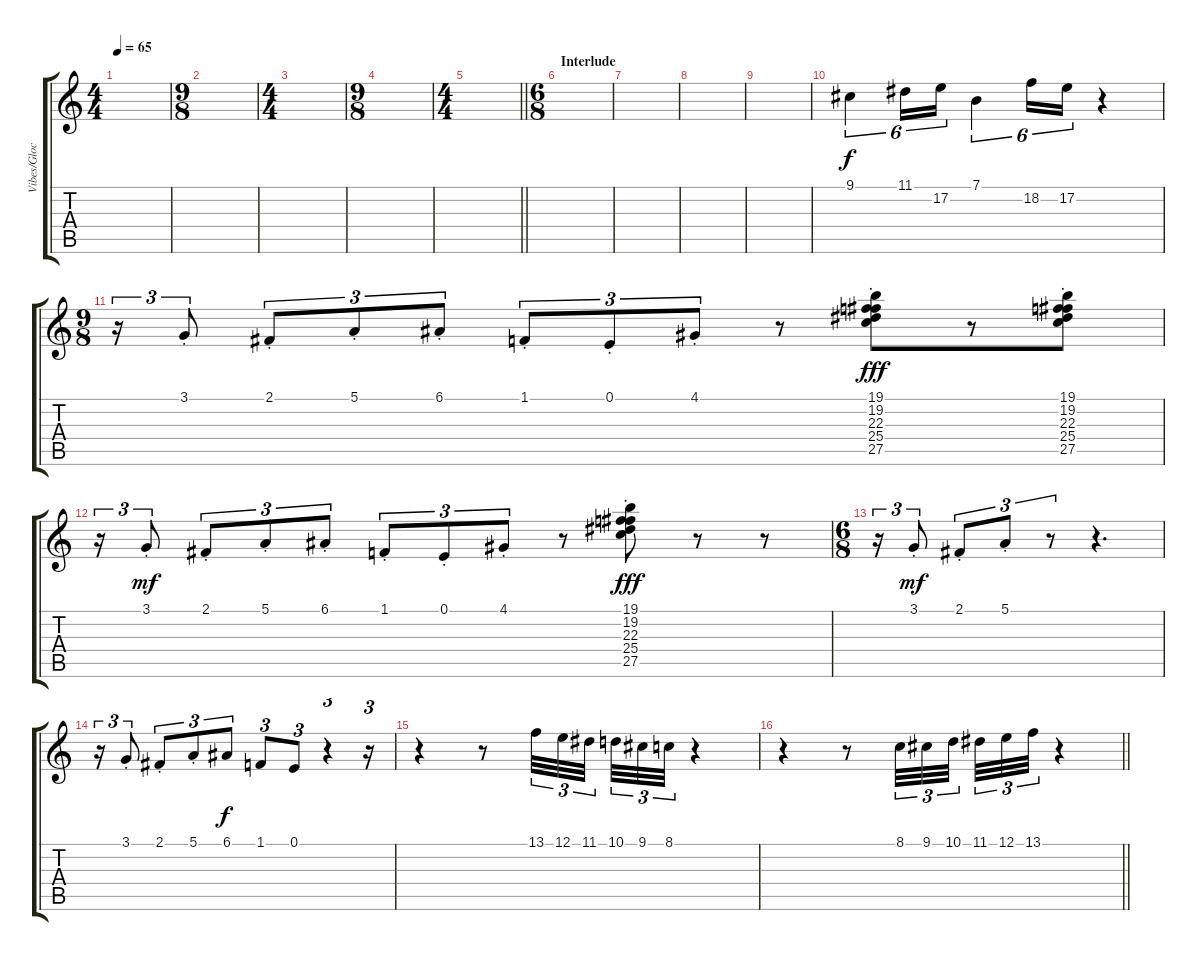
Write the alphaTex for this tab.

\track ("Vibes/Glockenspiel" "Vibes/Gloc") {instrument vibraphone}
\staff {score tabs}
\tuning (E4 B3 G3 D3 A2 E2) {hide}
\ts (4 4)
\tempo 65
\clef g2
\ks c
|
\ts (9 8)
|
\ts (4 4)
|
\ts (9 8)
|
\ts (4 4)
\barLineRight lightlight
|
\ts (6 8)
\section ("" "Interlude")
|
|
|
|
9.1.4{tu (6 4)} 11.1.16{tu (6 4)} 17.2.16{tu (6 4)} 7.1.4{tu (6 4)} 18.2.16{tu (6 4)} 17.2.16{tu (6 4)} r.4 |
\ts (9 8)
r.16{tu (3 2)} 3.1{st}.8{tu (3 2)} 2.1{st}.8{tu (3 2)} 5.1{st}.8{tu (3 2)} 6.1{st}.8{tu (3 2)} 1.1{st}.8{tu (3 2)} 0.1{st}.8{tu (3 2)} 4.1{st}.8{tu (3 2)} r.8 (19.1{st} 19.2{st} 22.3{st} 25.4{st} 27.5{st}).8{dy fff} r.8 (19.1{st} 19.2{st} 22.3{st} 25.4{st} 27.5{st}).8 |
r.16{tu (3 2)} 3.1{st}.8{tu (3 2) dy mf} 2.1{st}.8{tu (3 2)} 5.1{st}.8{tu (3 2)} 6.1{st}.8{tu (3 2)} 1.1{st}.8{tu (3 2)} 0.1{st}.8{tu (3 2)} 4.1{st}.8{tu (3 2)} r.8 (19.1{st} 19.2{st} 22.3{st} 25.4{st} 27.5{st}).8{dy fff} r.8 r.8 |
\ts (6 8)
r.16{tu (3 2)} 3.1{st}.8{tu (3 2) dy mf} 2.1{st}.8{tu (3 2)} 5.1{st}.8{tu (3 2)} r.8{tu (3 2)} r.4{d} |
r.16{tu (3 2)} 3.1{st}.8{tu (3 2)} 2.1{st}.8{tu (3 2)} 5.1{st}.8{tu (3 2)} 6.1.8{tu (3 2) dy f} 1.1.8{tu (3 2)} 0.1.8{tu (3 2)} r.4{tu (3 2)} r.16{tu (3 2)} |
r.4 r.8 13.1.32{tu (3 2)} 12.1.32{tu (3 2)} 11.1.32{tu (3 2) beam splitsecondary} 10.1.32{tu (3 2)} 9.1.32{tu (3 2)} 8.1.32{tu (3 2)} r.4 |
\barLineRight lightlight
r.4 r.8 8.1.32{tu (3 2)} 9.1.32{tu (3 2)} 10.1.32{tu (3 2) beam splitsecondary} 11.1.32{tu (3 2)} 12.1.32{tu (3 2)} 13.1.32{tu (3 2)} r.4
